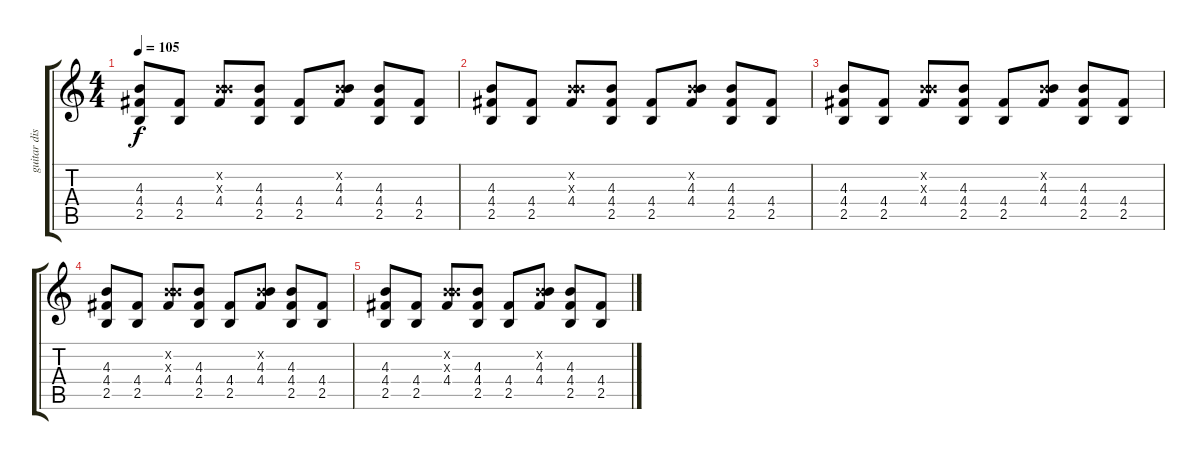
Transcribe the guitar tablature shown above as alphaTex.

\track ("guitar disto" "guitar dis") {instrument overdrivenguitar}
\staff {score tabs}
\tuning (E4 B3 G3 D3 A2 E2) {hide}
\ts (4 4)
\tempo 105
\clef g2
\ks c
(4.3 4.4 2.5).8{dy f} (4.4 2.5).8 (0.2{x} 4.3{x} 4.4).8 (4.3 4.4 2.5).8 (4.4 2.5).8 (0.2{x} 4.3 4.4).8 (4.3 4.4 2.5).8 (4.4 2.5).8 |
(4.3 4.4 2.5).8 (4.4 2.5).8 (0.2{x} 4.3{x} 4.4).8 (4.3 4.4 2.5).8 (4.4 2.5).8 (0.2{x} 4.3 4.4).8 (4.3 4.4 2.5).8 (4.4 2.5).8 |
(4.3 4.4 2.5).8 (4.4 2.5).8 (0.2{x} 4.3{x} 4.4).8 (4.3 4.4 2.5).8 (4.4 2.5).8 (0.2{x} 4.3 4.4).8 (4.3 4.4 2.5).8 (4.4 2.5).8 |
(4.3 4.4 2.5).8 (4.4 2.5).8 (0.2{x} 4.3{x} 4.4).8 (4.3 4.4 2.5).8 (4.4 2.5).8 (0.2{x} 4.3 4.4).8 (4.3 4.4 2.5).8 (4.4 2.5).8 |
(4.3 4.4 2.5).8 (4.4 2.5).8 (0.2{x} 4.3{x} 4.4).8 (4.3 4.4 2.5).8 (4.4 2.5).8 (0.2{x} 4.3 4.4).8 (4.3 4.4 2.5).8 (4.4 2.5).8
